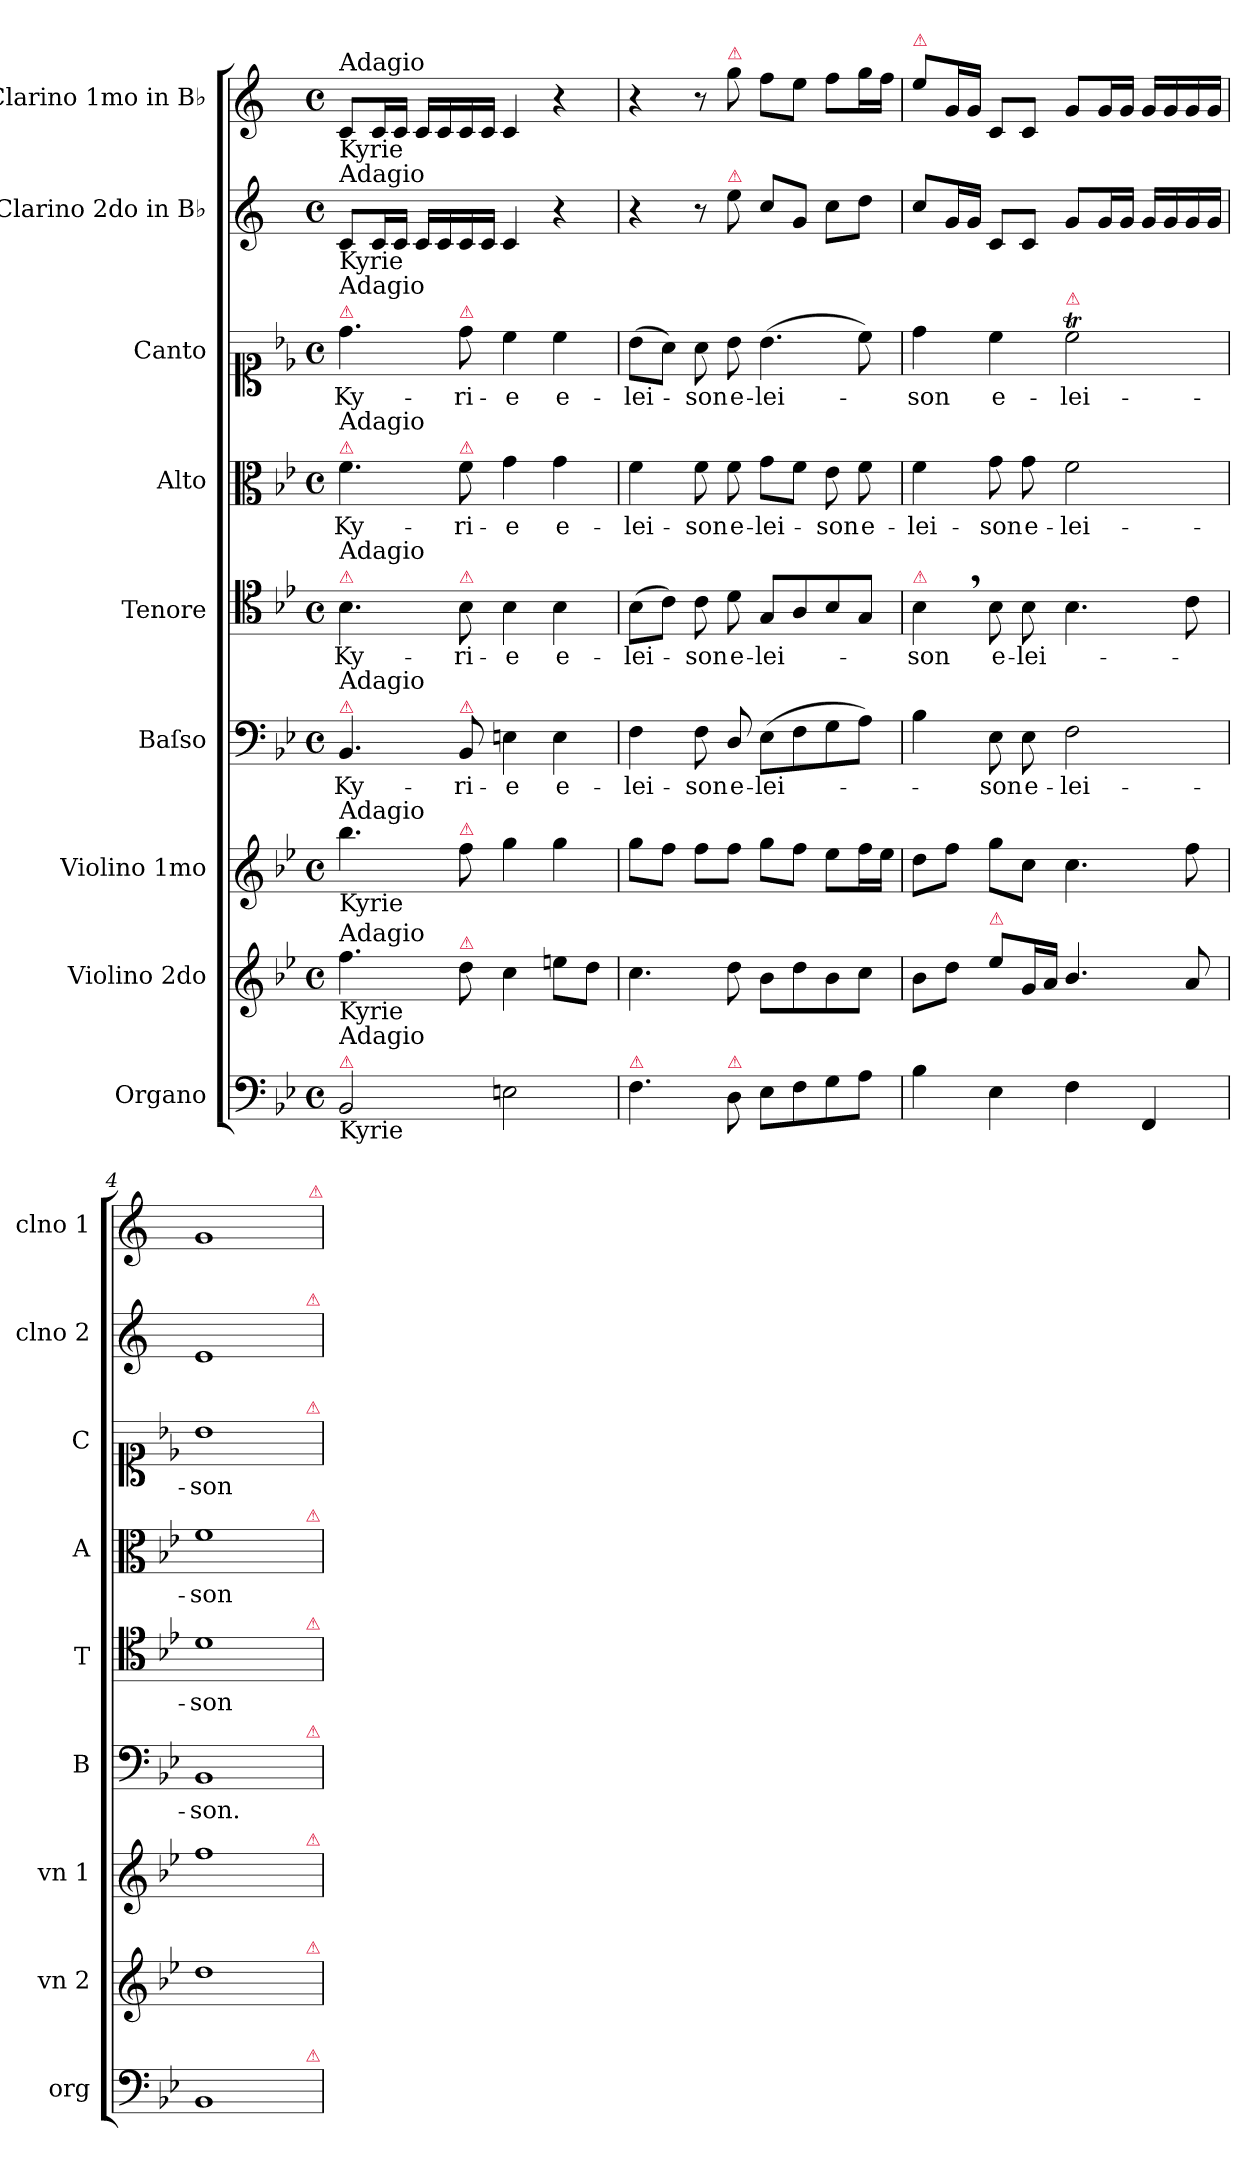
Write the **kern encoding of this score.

**kern	**kern	**kern	**kern	**text	**kern	**text	**kern	**text	**kern	**text	**kern	**kern
*part9	*part8	*part7	*part6	*part6	*part5	*part5	*part4	*part4	*part3	*part3	*part2	*part1
*staff9	*staff8	*staff7	*staff6	*staff6	*staff5	*staff5	*staff4	*staff4	*staff3	*staff3	*staff2	*staff1
*I"Organo	*I"Violino 2do	*I"Violino 1mo	*I"Baſso	*	*I"Tenore	*	*I"Alto	*	*I"Canto	*	*I"Clarino 2do in B♭	*I"Clarino 1mo in B♭
*I'org	*I'vn 2	*I'vn 1	*I'B	*	*I'T	*	*I'A	*	*I'C	*	*I'clno 2	*I'clno 1
*clefF4	*clefG2	*clefG2	*clefF4	*	*clefC4	*	*clefC3	*	*clefC1	*	*clefG2	*clefG2
*	*	*	*	*	*	*	*	*	*	*	*ITrd1c2	*ITrd1c2
*k[b-e-]	*k[b-e-]	*k[b-e-]	*k[b-e-]	*	*k[b-e-]	*	*k[b-e-]	*	*k[b-e-]	*	*k[b-e-]	*k[b-e-]
*M4/4	*M4/4	*M4/4	*M4/4	*	*M4/4	*	*M4/4	*	*M4/4	*	*M4/4	*M4/4
*met(c)	*met(c)	*met(c)	*met(c)	*	*met(c)	*	*met(c)	*	*met(c)	*	*met(c)	*met(c)
=1	=1	=1	=1	=1	=1	=1	=1	=1	=1	=1	=1	=1
!	!	!	!	!	!	!	!	!	!	!	!	!LO:TX:b:t=Kyrie
!	!	!	!	!	!	!	!	!	!	!	!	!LO:TX:a:t=Adagio
!	!	!	!	!	!	!	!	!	!	!	!LO:TX:b:t=Kyrie	!
!	!	!	!	!	!	!	!	!	!	!	!LO:TX:a:t=Adagio	!
!	!	!	!	!	!	!	!	!	!LO:TX:a:color=crimson:t=⚠	!	!	!
!	!	!	!	!	!	!	!	!	!LO:TX:a:t=Adagio	!	!	!
!	!	!	!	!	!	!	!LO:TX:a:color=crimson:t=⚠	!	!	!	!	!
!	!	!	!	!	!	!	!LO:TX:a:t=Adagio	!	!	!	!	!
!	!	!	!	!	!LO:TX:a:color=crimson:t=⚠	!	!	!	!	!	!	!
!	!	!	!	!	!LO:TX:a:t=Adagio	!	!	!	!	!	!	!
!	!	!	!LO:TX:a:color=crimson:t=⚠	!	!	!	!	!	!	!	!	!
!	!	!	!LO:TX:a:t=Adagio	!	!	!	!	!	!	!	!	!
!	!	!LO:TX:b:t=Kyrie	!	!	!	!	!	!	!	!	!	!
!	!	!LO:TX:a:t=Adagio	!	!	!	!	!	!	!	!	!	!
!	!LO:TX:b:t=Kyrie	!	!	!	!	!	!	!	!	!	!	!
!	!LO:TX:a:t=Adagio	!	!	!	!	!	!	!	!	!	!	!
!LO:TX:a:color=crimson:t=⚠	!	!	!	!	!	!	!	!	!	!	!	!
!LO:TX:b:t=Kyrie	!	!	!	!	!	!	!	!	!	!	!	!
!LO:TX:a:t=Adagio	!	!	!	!	!	!	!	!	!	!	!	!
2BB-/	4.ff\	4.bb-\	4.BB-/	Ky-	4.B-\	Ky-	4.f\	Ky-	4.dd\	Ky-	8B-/L	8B-/L
.	.	.	.	.	.	.	.	.	.	.	16B-/L	16B-/L
.	.	.	.	.	.	.	.	.	.	.	16B-/JJ	16B-/JJ
.	.	.	.	.	.	.	.	.	.	.	16B-/LL	16B-/LL
.	.	.	.	.	.	.	.	.	.	.	16B-/	16B-/
!	!	!	!	!	!	!	!	!	!LO:TX:a:color=crimson:t=⚠	!	!	!
!	!	!	!	!	!	!	!LO:TX:a:color=crimson:t=⚠	!	!	!	!	!
!	!	!	!	!	!LO:TX:a:color=crimson:t=⚠	!	!	!	!	!	!	!
!	!	!	!LO:TX:a:color=crimson:t=⚠	!	!	!	!	!	!	!	!	!
!	!	!LO:TX:a:color=crimson:t=⚠	!	!	!	!	!	!	!	!	!	!
!	!LO:TX:a:color=crimson:t=⚠	!	!	!	!	!	!	!	!	!	!	!
.	8dd\	8ff\	8BB-/	-ri-	8B-\	-ri-	8f\	-ri-	8dd\	-ri-	16B-/	16B-/
.	.	.	.	.	.	.	.	.	.	.	16B-/JJ	16B-/JJ
2En\	4cc\	4gg\	4En\	-e	4B-\	-e	4g\	-e	4cc\	-e	4B-/	4B-/
.	8een\L	4gg\	4E\	e-	4B-\	e-	4g\	e-	4cc\	e-	4r	4r
.	8dd\J	.	.	.	.	.	.	.	.	.	.	.
=2	=2	=2	=2	=2	=2	=2	=2	=2	=2	=2	=2	=2
!LO:TX:a:color=crimson:t=⚠	!	!	!	!	!	!	!	!	!	!	!	!
4.F\	4.cc\	8gg\L	4F\	-lei-	(8B-\L	-lei-	4f\	-lei-	(8b-\L	-lei-	4r	4r
.	.	8ff\J	.	.	8c\J)	.	.	.	8a\J)	.	.	.
.	.	8ff\L	8F\	-son	8c\	-son	8f\	-son	8a\	-son	8r	8r
!	!	!	!	!	!	!	!	!	!	!	!	!LO:TX:a:color=crimson:t=⚠
!	!	!	!	!	!	!	!	!	!	!	!LO:TX:a:color=crimson:t=⚠	!
!LO:TX:a:color=crimson:t=⚠	!	!	!	!	!	!	!	!	!	!	!	!
8D\	8dd\	8ff\J	8D/	e-	8d\	e-	8f\	e-	8b-\	e-	8dd\	8ff\
8E-\L	8b-\L	8gg\L	(8E-\L	-lei-	8G/L	-lei-	8g\L	-lei-	(4.b-\	-lei-	8b-/L	8ee-\L
8F\	8dd\	8ff\J	8F\	.	8A/	.	8f\J	.	.	.	8f/J	8dd\J
8G\	8b-\	8ee-\L	8G\	.	8B-/	.	8e-\	-son	.	.	8b-\L	8ee-\L
8A\J	8cc\J	16ff\L	8A\J)	.	8G/J	.	8f\	e-	8cc\)	.	8cc\J	16ff\L
.	.	16ee-\JJ	.	.	.	.	.	.	.	.	.	16ee-\JJ
=3	=3	=3	=3	=3	=3	=3	=3	=3	=3	=3	=3	=3
!	!	!	!	!	!	!	!	!	!	!	!	!LO:TX:a:color=crimson:t=⚠
!	!	!	!	!	!LO:TX:a:color=crimson:t=⚠	!	!	!	!	!	!	!
4B-\	8b-\L	8dd\L	4B-\	.	4B-,\	-son	4f\	-lei-	4dd\	-son	8b-/L	8dd\L
.	8dd\J	8ff\J	.	.	.	.	.	.	.	.	16f/L	16f/L
.	.	.	.	.	.	.	.	.	.	.	16f/JJ	16f/JJ
!	!LO:TX:a:color=crimson:t=⚠	!	!	!	!	!	!	!	!	!	!	!
4E-\	8ee-\L	8gg\L	8E-\	-son	8B-\	e-	8g\	-son	4cc\	e-	8B-/L	8B-/L
.	16g/L	8cc\J	8E-\	e-	8B-\	-lei-	8g\	e-	.	.	8B-/J	8B-/J
.	16a/JJ	.	.	.	.	.	.	.	.	.	.	.
!	!	!	!	!	!	!	!	!	!LO:TX:a:color=crimson:t=⚠	!	!	!
4F\	4.b-/	4.cc\	2F\	-lei-	4.B-\	.	2f\	-lei-	2ccT\	-lei-	8f/L	8f/L
.	.	.	.	.	.	.	.	.	.	.	16f/L	16f/L
.	.	.	.	.	.	.	.	.	.	.	16f/JJ	16f/JJ
4FF/	.	.	.	.	.	.	.	.	.	.	16f/LL	16f/LL
.	.	.	.	.	.	.	.	.	.	.	16f/	16f/
.	8a/	8ff\	.	.	8c\	.	.	.	.	.	16f/	16f/
.	.	.	.	.	.	.	.	.	.	.	16f/JJ	16f/JJ
=4	=4	=4	=4	=4	=4	=4	=4	=4	=4	=4	=4	=4
1BB-	1dd	1ff	1BB-	-son.	1d	-son	1f	-son	1b-	-son	1d	1f
!	!	!	!	!	!	!	!	!	!	!	!	!LO:TX:a:color=crimson:t=⚠
!	!	!	!	!	!	!	!	!	!	!	!LO:TX:a:color=crimson:t=⚠	!
!	!	!	!	!	!	!	!	!	!LO:TX:a:color=crimson:t=⚠	!	!	!
!	!	!	!	!	!	!	!LO:TX:a:color=crimson:t=⚠	!	!	!	!	!
!	!	!	!	!	!LO:TX:a:color=crimson:t=⚠	!	!	!	!	!	!	!
!	!	!	!LO:TX:a:color=crimson:t=⚠	!	!	!	!	!	!	!	!	!
!	!	!LO:TX:a:color=crimson:t=⚠	!	!	!	!	!	!	!	!	!	!
!	!LO:TX:a:color=crimson:t=⚠	!	!	!	!	!	!	!	!	!	!	!
!LO:TX:a:color=crimson:t=⚠	!	!	!	!	!	!	!	!	!	!	!	!
=	=	=	=	=	=	=	=	=	=	=	=	=
*-	*-	*-	*-	*-	*-	*-	*-	*-	*-	*-	*-	*-
